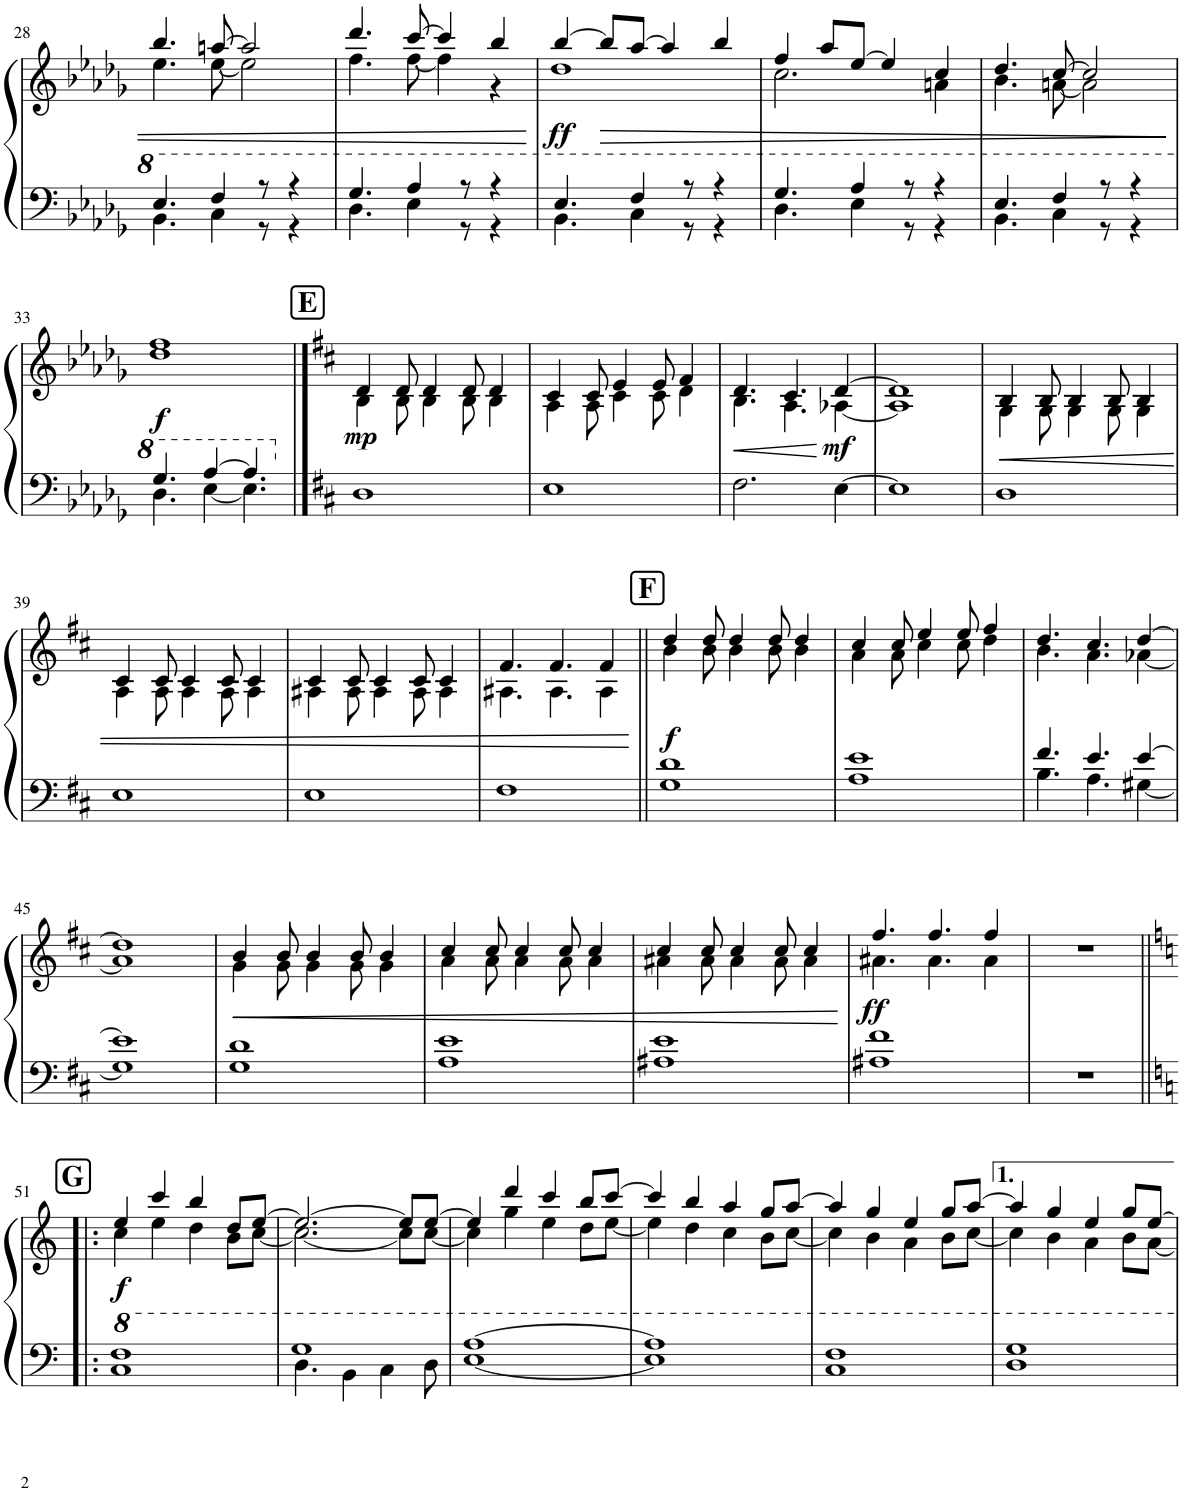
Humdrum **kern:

**kern	**kern	**dynam
*part1	*part1	*part1
*staff2	*staff1	*staff1/2
*I"Piano	*	*
*I'Pno.	*	*
!!LO:PB:g=z
*clefF4	*clefG2	*
*k[b-e-a-d-g-]	*k[b-e-a-d-g-]	*
*M4/4	*M4/4	*
=28	=28	=28
*^	*^	*
4.B-\	4.e-/	4.bb-/	4.ee-\	.
4c\	4f/	[8aan/	[8ee-\	.
.	.	2aa/]	2ee-\]	.
8r	8r	.	.	.
4r	4r	.	.	.
=29	=29	=29	=29	=29
4.d-\	4.g-/	4.ddd-/	4.ff\	.
4e-\	4a-/	[8ccc/	[8ff\	.
.	.	4ccc/]	4ff\]	.
8r	8r	.	.	.
4r	4r	4bb-/	4r	.
=30	=30	=30	=30	=30
!	!	!	!	!LO:DY:b
4.B-\	4.e-/	[4bb-/	1dd-	ff
!	!	!	!	!LO:HP:b
.	.	8bb-/L]	.	>
4c\	4f/	[8aa-/J	.	.
.	.	4aa-/]	.	.
8r	8r	.	.	.
4r	4r	4bb-/	.	.
=31	=31	=31	=31	=31
4.d-\	4.g-/	4ff/	2.cc\	.
.	.	8aa-/L	.	.
4e-\	4a-/	[8ee-/J	.	.
.	.	4ee-/]	.	.
8r	8r	.	.	.
4r	4r	4cc/	4an\	.
=32	=32	=32	=32	=32
4.B-\	4.e-/	4.dd-/	4.b-\	.
4c\	4f/	[8cc/	[8an\	.
.	.	2cc/]	2a\]	.
8r	8r	.	.	.
4r	4r	.	.	.
*v	*v	*	*	*
*	*v	*v	*
.	.	]
!!LO:LB:g=z
=33	=33	=33
*^	*^	*
!	!	!	!	!LO:DY:b
4.d-\	4.g-/	1ff	1dd-	f
[4e-\	[4a-/	.	.	.
4.e-\]	4.a-/]	.	.	.
*v	*v	*	*	*
!!LO:REH:place=s1:a:B:cj:fs=14:t=E	!!
==34	==34	==34	==34
*k[f#c#]	*k[f#c#]	*	*
*^	*	*	*
!	!	!	!	!LO:DY:b
*v	*v	*	*	*
1D	4d/	4B\	mp
.	8d/	8B\	.
.	4d/	4B\	.
.	8d/	8B\	.
.	4d/	4B\	.
=35	=35	=35	=35
1E	4c#/	4A\	.
.	8c#/	8A\	.
.	4e/	4c#\	.
.	8e/	8c#\	.
.	4f#/	4d\	.
=36	=36	=36	=36
!	!	!	!LO:HP:b
2.F#\	4.d/	4.B\	<
.	4.c#/	4.A\	.
!	!	!	!LO:DY:n=1:b
[4E\	[4d/	[4A-X\	[ mf
=37	=37	=37	=37
1E]	1d]	1A-]	.
=38	=38	=38	=38
!	!	!	!LO:HP:b
1D	4B/	4G\	<
.	8B/	8G\	.
.	4B/	4G\	.
.	8B/	8G\	.
.	4B/	4G\	.
!!LO:LB:g=z	!!
=39	=39	=39	=39
1E	4c#/	4A\	.
.	8c#/	8A\	.
.	4c#/	4A\	.
.	8c#/	8A\	.
.	4c#/	4A\	.
=40	=40	=40	=40
1E	4c#/	4A#X\	.
.	8c#/	8A#\	.
.	4c#/	4A#\	.
.	8c#/	8A#\	.
.	4c#/	4A#\	.
=41	=41	=41	=41
1F#	4.f#/	4.A#X\	.
.	4.f#/	4.A#\	.
.	4f#/	4A#\	.
*	*v	*v	*
.	.	[
!!LO:REH:place=s1:a:B:cj:fs=14:t=F
=42||	=42||	=42||
*^	*^	*
!	!	!	!	!LO:DY:b
1d	1G	4dd/	4b\	f
.	.	8dd/	8b\	.
.	.	4dd/	4b\	.
.	.	8dd/	8b\	.
.	.	4dd/	4b\	.
=43	=43	=43	=43	=43
1e	1A	4cc#/	4a\	.
.	.	8cc#/	8a\	.
.	.	4ee/	4cc#\	.
.	.	8ee/	8cc#\	.
.	.	4ff#/	4dd\	.
=44	=44	=44	=44	=44
4.f#/	4.B\	4.dd/	4.b\	.
4.e/	4.A\	4.cc#/	4.a\	.
[4e/	[4G#X\	[4dd/	[4a-X\	.
!!LO:LB:g=z	!!
=45	=45	=45	=45	=45
1e]	1G#]	1dd]	1a-]	.
=46	=46	=46	=46	=46
!	!	!	!	!LO:HP:b
1d	1G	4b/	4g\	<
.	.	8b/	8g\	.
.	.	4b/	4g\	.
.	.	8b/	8g\	.
.	.	4b/	4g\	.
=47	=47	=47	=47	=47
1e	1A	4cc#/	4a\	.
.	.	8cc#/	8a\	.
.	.	4cc#/	4a\	.
.	.	8cc#/	8a\	.
.	.	4cc#/	4a\	.
=48	=48	=48	=48	=48
1e	1A#X	4cc#/	4a#X\	.
.	.	8cc#/	8a#\	.
.	.	4cc#/	4a#\	.
.	.	8cc#/	8a#\	.
.	.	4cc#/	4a#\	.
*v	*v	*	*	*
*	*v	*v	*
.	.	[
=49	=49	=49
*^	*^	*
!	!	!	!	!LO:DY:b
1f#	1A#X	4.ff#/	4.a#X\	ff
.	.	4.ff#/	4.a#\	.
.	.	4ff#/	4a#\	.
*v	*v	*	*	*
*	*v	*v	*
=50	=50	=50
1r	1r	.
!!LO:LB:g=z
!!LO:REH:place=s1:a:B:cj:fs=14:t=G
=51!|:	=51!|:	=51!|:
*k[]	*k[]	*
*^	*^	*
!	!	!	!	!LO:DY:b
1f	1c	4ee/	4cc\	f
.	.	4ccc/	4ee\	.
.	.	4bb/	4dd\	.
.	.	8dd/L	8b\L	.
.	.	[8ee/J	[8cc\J	.
=52	=52	=52	=52	=52
1g	4.d\	2.ee/_	2.cc\_	.
.	4B\	.	.	.
.	4c\	.	.	.
.	.	8ee/L]	8cc\L]	.
.	8d\	[8ee/J	[8cc\J	.
=53	=53	=53	=53	=53
[1a	[1e	4ee/]	4cc\]	.
.	.	4ddd/	4gg\	.
.	.	4ccc/	4ee\	.
.	.	8bb/L	8dd\L	.
.	.	[8ccc/J	[8ee\J	.
=54	=54	=54	=54	=54
1a]	1e]	4ccc/]	4ee\]	.
.	.	4bb/	4dd\	.
.	.	4aa/	4cc\	.
.	.	8gg/L	8b\L	.
.	.	[8aa/J	[8cc\J	.
=55	=55	=55	=55	=55
1f	1c	4aa/]	4cc\]	.
.	.	4gg/	4b\	.
.	.	4ee/	4a\	.
.	.	8gg/L	8b\L	.
.	.	[8aa/J	[8cc\J	.
=56	=56	=56	=56	=56
1g	1d	4aa/]	4cc\]	.
.	.	4gg/	4b\	.
.	.	4ee/	4a\	.
.	.	8gg/L	8b\L	.
.	.	[8ee/J	[8a\J	.
*v	*v	*	*	*
*	*v	*v	*
=	=	=
*-	*-	*-
